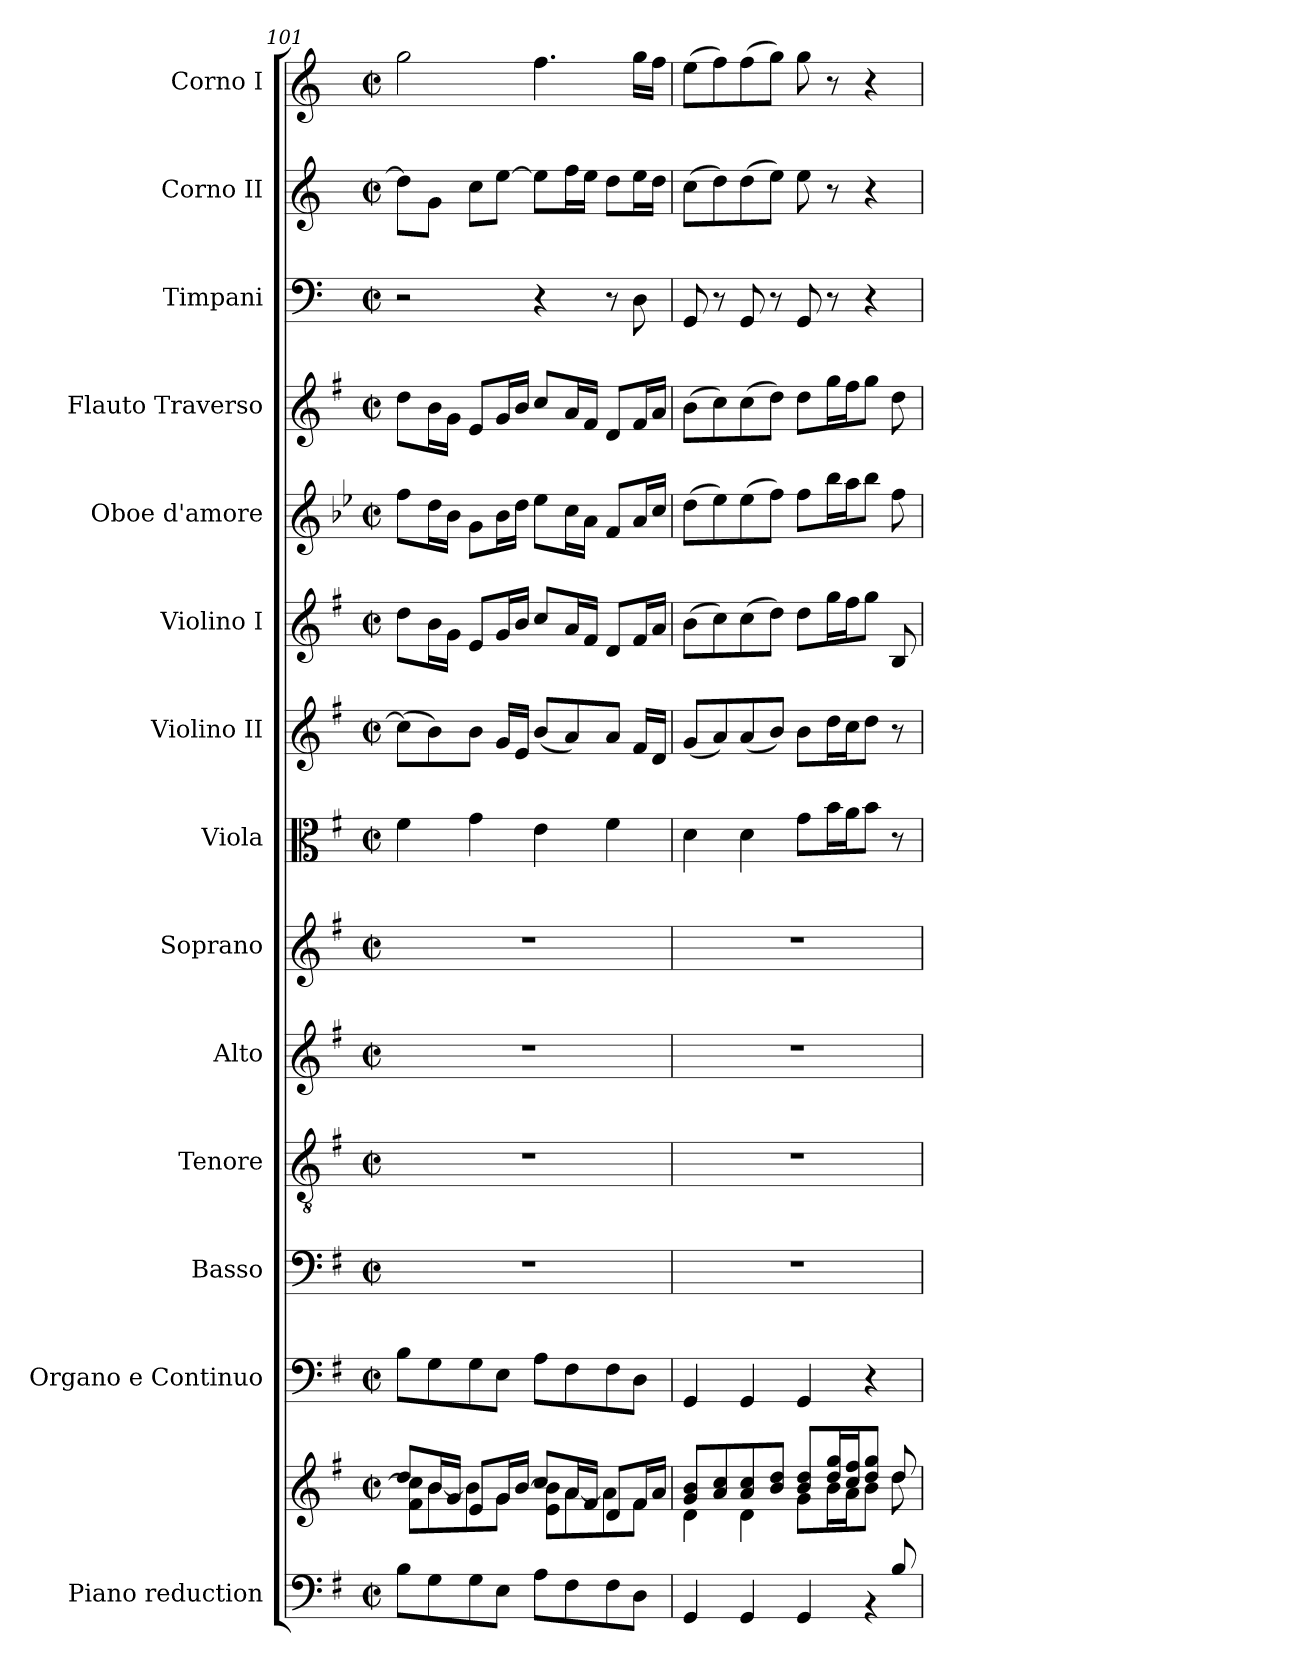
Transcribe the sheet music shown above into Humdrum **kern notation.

**kern	**kern	**kern	**kern	**kern	**kern	**kern	**kern	**kern	**kern	**kern	**kern	**kern	**kern	**kern
*part14	*part14	*part13	*part12	*part11	*part10	*part9	*part8	*part7	*part6	*part5	*part4	*part3	*part2	*part1
*staff15	*staff14	*staff13	*staff12	*staff11	*staff10	*staff9	*staff8	*staff7	*staff6	*staff5	*staff4	*staff3	*staff2	*staff1
*I"Piano reduction	*	*I"Organo e Continuo	*I"Basso	*I"Tenore	*I"Alto	*I"Soprano	*I"Viola	*I"Violino II	*I"Violino I	*I"Oboe d'amore	*I"Flauto Traverso	*I"Timpani	*I"Corno II	*I"Corno I
*I'Pno	*	*	*	*	*	*	*	*	*	*I'Ob	*I'Fl	*I'Timp	*	*
*clefF4	*clefG2	*clefF4	*clefF4	*clefGv2	*clefG2	*clefG2	*clefC3	*clefG2	*clefG2	*clefG2	*clefG2	*clefF4	*clefG2	*clefG2
*	*	*	*	*	*	*	*	*	*	*ITrd2c3	*	*	*ITrd3c5	*ITrd3c5
*k[f#]	*k[f#]	*k[f#]	*k[f#]	*k[f#]	*k[f#]	*k[f#]	*k[f#]	*k[f#]	*k[f#]	*k[f#]	*k[f#]	*k[]	*k[f#]	*k[f#]
*M2/2	*M2/2	*M2/2	*M2/2	*M2/2	*M2/2	*M2/2	*M2/2	*M2/2	*M2/2	*M2/2	*M2/2	*M2/2	*M2/2	*M2/2
*met(c|)	*met(c|)	*met(c|)	*met(c|)	*met(c|)	*met(c|)	*met(c|)	*met(c|)	*met(c|)	*met(c|)	*met(c|)	*met(c|)	*met(c|)	*met(c|)	*met(c|)
=101	=101	=101	=101	=101	=101	=101	=101	=101	=101	=101	=101	=101	=101	=101
*	*^	*	*	*	*	*	*	*	*	*	*	*	*	*
8B\L	8dd/L	8f#\ 8cc\]L	8B\L	1r	1r	1r	1r	4f#\	(8cc\L]	8dd\L	8dd\L	8dd\L	2r	8a\L]	2dd\
8G\	16b/L	[>8b\	8G\	.	.	.	.	.	8b\)	16b\L	16b\L	16b\L	.	8d\J	.
.	16g/JJ	.	.	.	.	.	.	.	.	16g\JJ	16g\JJ	16g\JJ	.	.	.
8G\	8e/L	8b\]	8G\	.	.	.	.	4g\	8b\J	8e/L	8e\L	8e/L	.	8g\L	.
8E\J	16g/L	8g\J	8E\J	.	.	.	.	.	16g/LL	16g/L	16g\L	16g/L	.	[8b\J	.
.	[<16b/JJ	.	.	.	.	.	.	.	16e/JJ	16b/JJ	16b\JJ	16b/JJ	.	.	.
8A\L	8cc/L	8e\ 8b\]L	8A\L	.	.	.	.	4e\	(8b/L	8cc/L	8cc\L	8cc/L	4r	8b\L]	4.cc\
8F#\	16a/L	[>8a\	8F#\	.	.	.	.	.	8a/)	16a/L	16a\L	16a/L	.	16cc\L	.
.	16f#/JJ	.	.	.	.	.	.	.	.	16f#/JJ	16f#\JJ	16f#/JJ	.	16b\JJ	.
8F#\	8d/L	8a\]	8F#\	.	.	.	.	4f#\	8a/J	8d/L	8d/L	8d/L	8r	8a\L	.
8D\J	16f#/L	8f#\J	8D\J	.	.	.	.	.	16f#/LL	16f#/L	16f#/L	16f#/L	8D\	16b\L	16dd\LL
.	16a/JJ	.	.	.	.	.	.	.	16d/JJ	16a/JJ	16a/JJ	16a/JJ	.	16a\JJ	16cc\JJ
=102	=102	=102	=102	=102	=102	=102	=102	=102	=102	=102	=102	=102	=102	=102	=102
*^	*	*	*	*	*	*	*	*	*	*	*	*	*	*	*
4GG/	2ryy	8g/ 8b/L	4d\	4GG/	1r	1r	1r	1r	4d\	(8g/L	(8b\L	(8b\L	(8b\L	8GG/	(8g\L	(8b\L
.	.	8a/ 8cc/	.	.	.	.	.	.	.	8a/)	8cc\)	8cc\)	8cc\)	8r	8a\)	8cc\)
4GG/	.	8a/ 8cc/	4d\	4GG/	.	.	.	.	4d\	(8a/	(8cc\	(8cc\	(8cc\	8GG/	(8a\	(8cc\
.	.	8b/ 8dd/J	.	.	.	.	.	.	.	8b/J)	8dd\J)	8dd\J)	8dd\J)	8r	8b\J)	8dd\J)
4GG/	4ryy	8b/ 8dd/L	8g\L	4GG/	.	.	.	.	8g\L	8b\L	8dd\L	8dd\L	8dd\L	8GG/	8b\	8dd\
.	.	16dd/ 16gg/L	16b\L	.	.	.	.	.	16b\L	16dd\L	16gg\L	16gg\L	16gg\L	8r	8r	8r
.	.	16cc/ 16ff#/J	16a\J	.	.	.	.	.	16a\J	16cc\J	16ff#\J	16ff#\J	16ff#\J	.	.	.
8ryy	4r	8dd/ 8gg/J	8b\J	4r	.	.	.	.	8b\J	8dd\J	8gg\J	8gg\J	8gg\J	4r	4r	4r
8B/	.	8dd/	8dd\	.	.	.	.	.	8r	8r	8B/	8dd\	8dd\	.	.	.
*v	*v	*	*	*	*	*	*	*	*	*	*	*	*	*	*	*
*	*v	*v	*	*	*	*	*	*	*	*	*	*	*	*	*
=	=	=	=	=	=	=	=	=	=	=	=	=	=	=
*-	*-	*-	*-	*-	*-	*-	*-	*-	*-	*-	*-	*-	*-	*-
